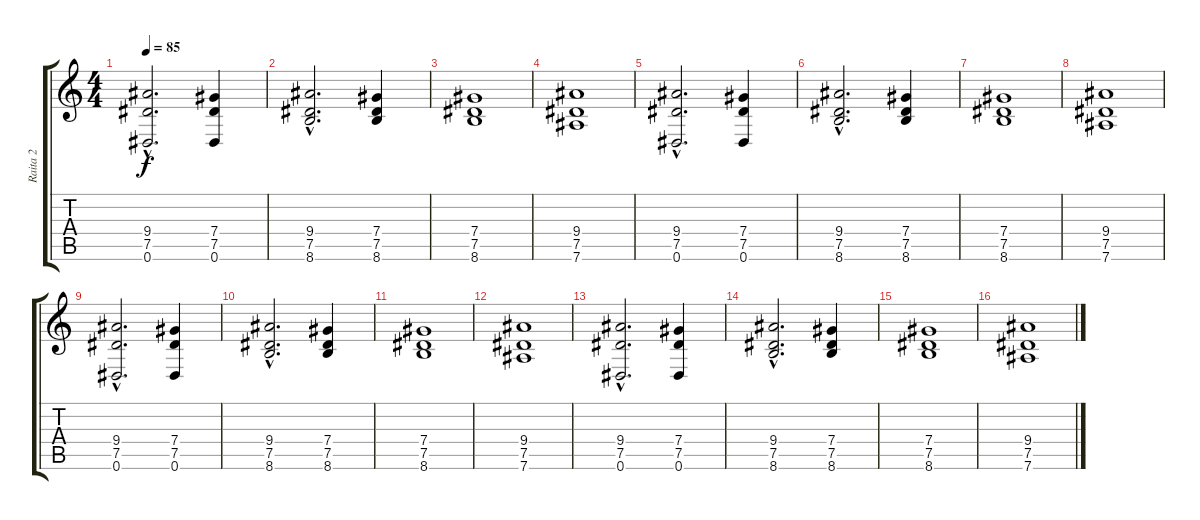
\track ("Raita 2" "Raita 2") {instrument distortionguitar}
\staff {score tabs}
\tuning (Eb4 Bb3 Gb3 Db3 Ab2 Eb2) {hide}
\ts (4 4)
\tempo 85
\clef g2
\ks c
(9.4{hac} 7.5{hac} 0.6{hac}).2{d dy f instrument distortionguitar} (7.4 7.5 0.6).4 |
(9.4{hac} 7.5{hac} 8.6{hac}).2{d} (7.4 7.5 8.6).4 |
(7.4 7.5 8.6).1 |
(9.4 7.5 7.6).1 |
(9.4{hac} 7.5{hac} 0.6{hac}).2{d} (7.4 7.5 0.6).4 |
(9.4{hac} 7.5{hac} 8.6{hac}).2{d} (7.4 7.5 8.6).4 |
(7.4 7.5 8.6).1 |
(9.4 7.5 7.6).1 |
(9.4{hac} 7.5{hac} 0.6{hac}).2{d} (7.4 7.5 0.6).4 |
(9.4{hac} 7.5{hac} 8.6{hac}).2{d} (7.4 7.5 8.6).4 |
(7.4 7.5 8.6).1 |
(9.4 7.5 7.6).1 |
(9.4{hac} 7.5{hac} 0.6{hac}).2{d} (7.4 7.5 0.6).4 |
(9.4{hac} 7.5{hac} 8.6{hac}).2{d} (7.4 7.5 8.6).4 |
(7.4 7.5 8.6).1 |
(9.4 7.5 7.6).1
